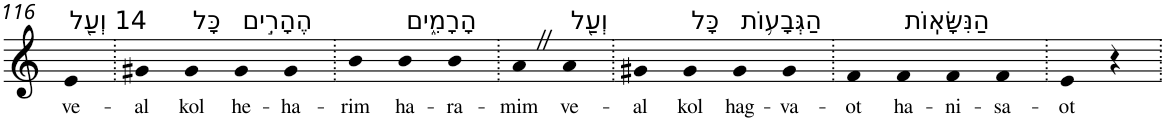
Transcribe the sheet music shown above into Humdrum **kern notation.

**kern	**text
*part1	*part1
*staff1	*staff1
*I"Piano	*
*I'Pno	*
!!LO:PB:g=z
*clefG2	*
*k[]	*
=116	=116
!LO:TX:a:t=14 וְעַ֖ל	!
!	!LO:LY:b
4e	ve-
=117.	=117.
!	!LO:LY:b
4g#X	-al
!LO:TX:a:t=כָּל	!
!	!LO:LY:b
4g#	kol
!LO:TX:a:t=הֶהָרִ֣ים	!
!	!LO:LY:b
4g#	he-
!	!LO:LY:b
4g#	-ha-
=118.	=118.
!	!LO:LY:b
4b	-rim
!LO:TX:a:t=הָרָמִ֑ים	!
!	!LO:LY:b
4b	ha-
!	!LO:LY:b
4b	-ra-
=119.	=119.
!	!LO:LY:b
4aZ	-mim
!LO:TX:a:t=וְעַ֖ל	!
!	!LO:LY:b
4a	ve-
=120.	=120.
!	!LO:LY:b
4g#X	-al
!LO:TX:a:t=כָּל	!
!	!LO:LY:b
4g#	kol
!LO:TX:a:t=הַגְּבָע֥וֹת	!
!	!LO:LY:b
4g#	hag-
!	!LO:LY:b
4g#	-va-
=121.	=121.
!	!LO:LY:b
4f	-ot
!LO:TX:a:t=הַנִּשָּׂאֽוֹת	!
!	!LO:LY:b
4f	ha-
!	!LO:LY:b
4f	-ni-
!	!LO:LY:b
4f	-sa-
=122.	=122.
!	!LO:LY:b
4e	-ot
4r	.
=.	=.
*-	*-
